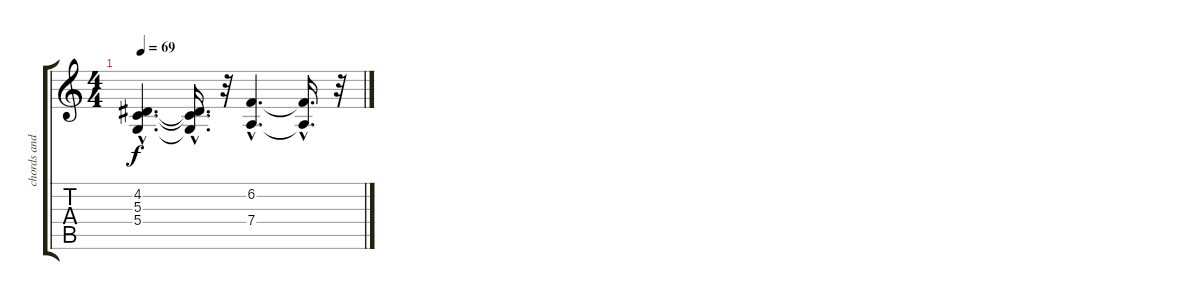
\track ("chords and .." "chords and") {instrument electricpiano1}
\staff {score tabs}
\tuning (E4 B3 G3 D3 A2 E2) {hide}
\ts (4 4)
\tempo 69
\clef g2
\ks c
(4.2{hac} 5.3{hac} 5.4{hac}).4{d dy f} (4.2{hac t} 5.3{hac t} 5.4{hac t}).16{d} r.32 (6.2{hac} 7.4{hac}).4{d} (6.2{hac t} 7.4{hac t}).16{d} r.32
